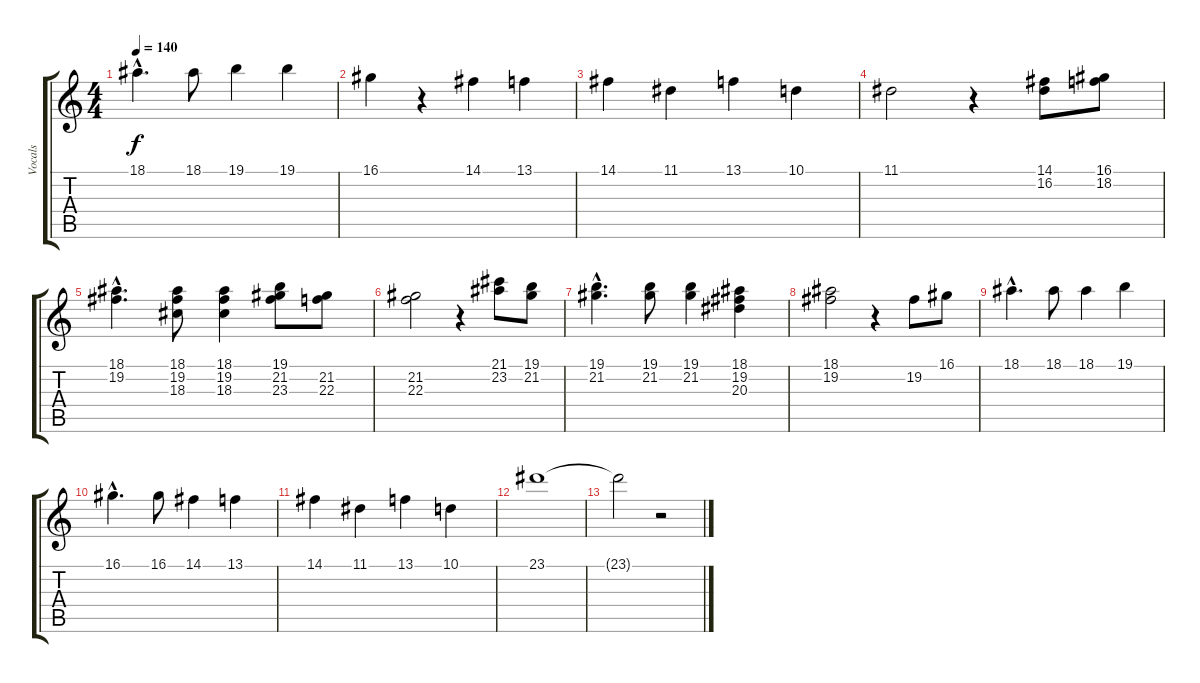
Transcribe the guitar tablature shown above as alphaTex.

\track ("Vocals" "Vocals") {instrument lead6voice}
\staff {score tabs}
\tuning (E4 B3 G3 D3 A2 E2) {hide}
\ts (4 4)
\tempo 140
\clef g2
\ks c
18.1{hac}.4{d dy f} 18.1.8 19.1.4 19.1.4 |
16.1.4 r.4 14.1.4 13.1.4 |
14.1.4 11.1.4 13.1.4 10.1.4 |
11.1.2 r.4 (14.1 16.2).8 (16.1 18.2).8 |
(18.1{hac} 19.2{hac}).4{d} (18.1 19.2 18.3).8 (18.1 19.2 18.3).4 (19.1 21.2 23.3).8 (21.2 22.3).8 |
(21.2 22.3).2 r.4 (21.1 23.2).8 (19.1 21.2).8 |
(19.1{hac} 21.2{hac}).4{d} (19.1 21.2).8 (19.1 21.2).4 (18.1 19.2 20.3).4 |
(18.1 19.2).2 r.4 19.2.8 16.1.8 |
18.1{hac}.4{d} 18.1.8 18.1.4 19.1.4 |
16.1{hac}.4{d} 16.1.8 14.1.4 13.1.4 |
14.1.4 11.1.4 13.1.4 10.1.4 |
23.1.1 |
23.1{t}.2 r.2
